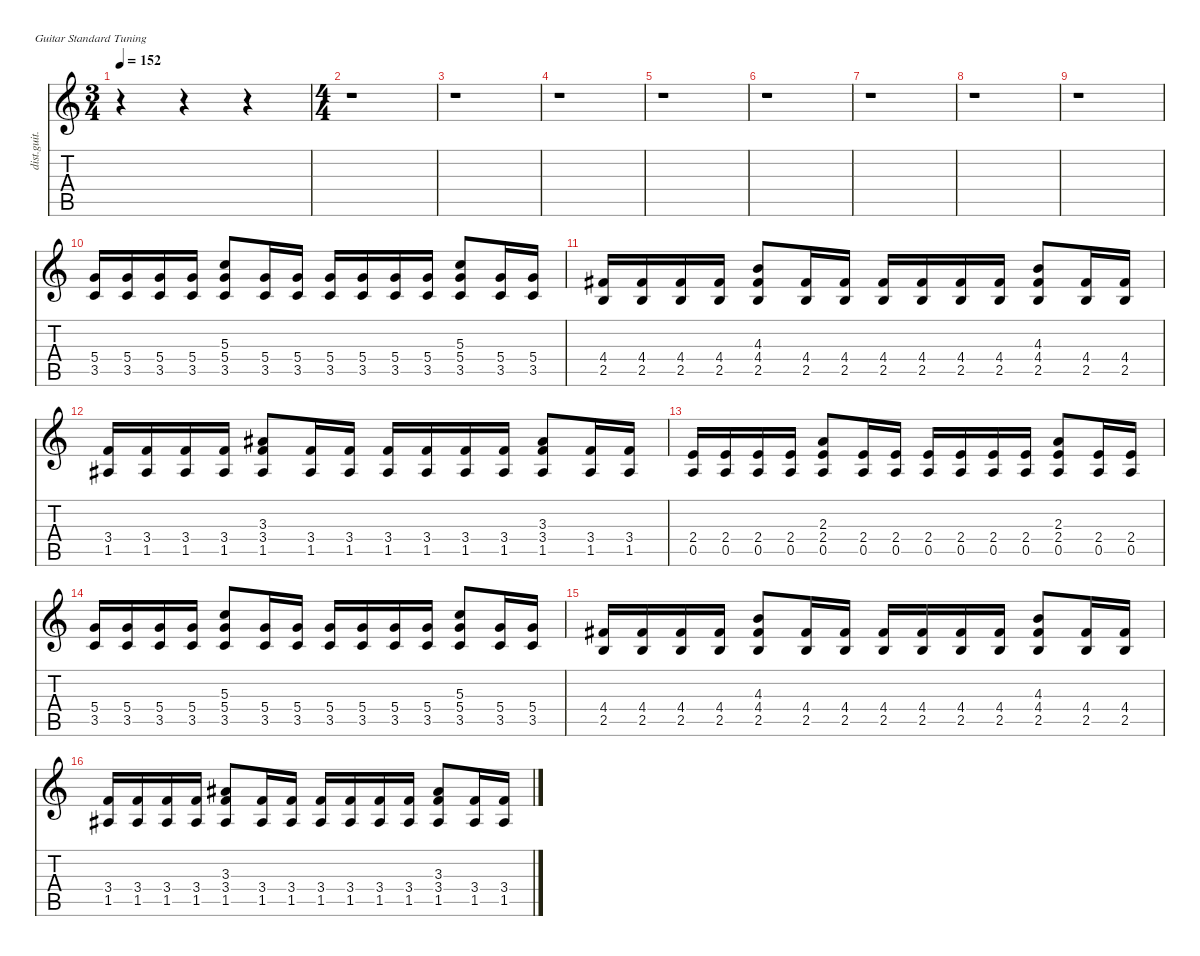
\defaultSystemsLayout 4
\hideDynamics
\bracketExtendMode nobrackets
\track ("Rhythm 2" "dist.guit.") {instrument distortionguitar}
\staff {score tabs}
\tuning (E4 B3 G3 D3 A2 E2)
\ts (3 4)
\tempo 152
\clef g2
\ks c
r.4{dy f} r.4 r.4 |
\ts (4 4)
r.1 |
r.1 |
r.1 |
r.1 |
r.1 |
r.1 |
r.1 |
r.1 |
(5.4 3.5).16 (5.4 3.5).16 (5.4 3.5).16 (5.4 3.5).16 (5.3 5.4 3.5).8 (5.4 3.5).16 (5.4 3.5).16 (5.4 3.5).16 (5.4 3.5).16 (5.4 3.5).16 (5.4 3.5).16 (5.3 5.4 3.5).8 (5.4 3.5).16 (5.4 3.5).16 |
(4.4{acc #} 2.5).16 (4.4{acc #} 2.5).16 (4.4{acc #} 2.5).16 (4.4{acc #} 2.5).16 (4.3 4.4{acc #} 2.5).8 (4.4{acc #} 2.5).16 (4.4{acc #} 2.5).16 (4.4{acc #} 2.5).16 (4.4{acc #} 2.5).16 (4.4{acc #} 2.5).16 (4.4{acc #} 2.5).16 (4.3 4.4{acc #} 2.5).8 (4.4{acc #} 2.5).16 (4.4{acc #} 2.5).16 |
(3.4 1.5{acc #}).16 (3.4 1.5{acc #}).16 (3.4 1.5{acc #}).16 (3.4 1.5{acc #}).16 (3.3{acc #} 3.4 1.5{acc #}).8 (3.4 1.5{acc #}).16 (3.4 1.5{acc #}).16 (3.4 1.5{acc #}).16 (3.4 1.5{acc #}).16 (3.4 1.5{acc #}).16 (3.4 1.5{acc #}).16 (3.3{acc #} 3.4 1.5{acc #}).8 (3.4 1.5{acc #}).16 (3.4 1.5{acc #}).16 |
(2.4 0.5).16 (2.4 0.5).16 (2.4 0.5).16 (2.4 0.5).16 (2.3 2.4 0.5).8 (2.4 0.5).16 (2.4 0.5).16 (2.4 0.5).16 (2.4 0.5).16 (2.4 0.5).16 (2.4 0.5).16 (2.3 2.4 0.5).8 (2.4 0.5).16 (2.4 0.5).16 |
(5.4 3.5).16 (5.4 3.5).16 (5.4 3.5).16 (5.4 3.5).16 (5.3 5.4 3.5).8 (5.4 3.5).16 (5.4 3.5).16 (5.4 3.5).16 (5.4 3.5).16 (5.4 3.5).16 (5.4 3.5).16 (5.3 5.4 3.5).8 (5.4 3.5).16 (5.4 3.5).16 |
(4.4{acc #} 2.5).16 (4.4{acc #} 2.5).16 (4.4{acc #} 2.5).16 (4.4{acc #} 2.5).16 (4.3 4.4{acc #} 2.5).8 (4.4{acc #} 2.5).16 (4.4{acc #} 2.5).16 (4.4{acc #} 2.5).16 (4.4{acc #} 2.5).16 (4.4{acc #} 2.5).16 (4.4{acc #} 2.5).16 (4.3 4.4{acc #} 2.5).8 (4.4{acc #} 2.5).16 (4.4{acc #} 2.5).16 |
(3.4 1.5{acc #}).16 (3.4 1.5{acc #}).16 (3.4 1.5{acc #}).16 (3.4 1.5{acc #}).16 (3.3{acc #} 3.4 1.5{acc #}).8 (3.4 1.5{acc #}).16 (3.4 1.5{acc #}).16 (3.4 1.5{acc #}).16 (3.4 1.5{acc #}).16 (3.4 1.5{acc #}).16 (3.4 1.5{acc #}).16 (3.3{acc #} 3.4 1.5{acc #}).8 (3.4 1.5{acc #}).16 (3.4 1.5{acc #}).16
